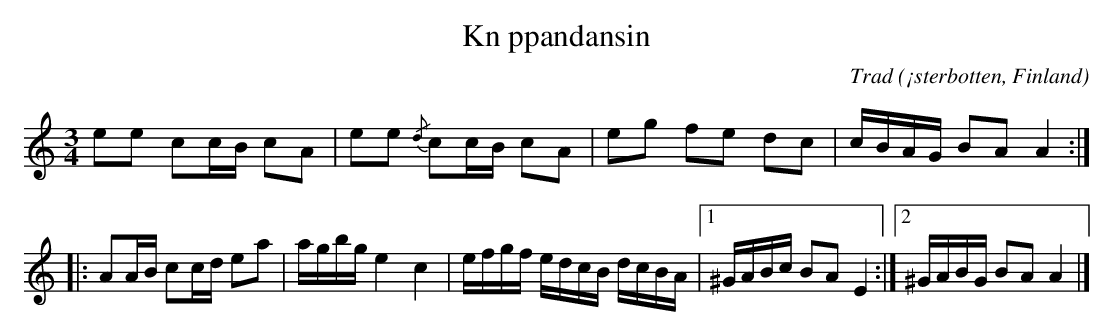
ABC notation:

X:1
T: Kn ppandansin
O: ¡sterbotten, Finland
C: Trad
M: 3/4
L: 1/16
K: Am
e2e2 c2cB c2A2 | e2e2 {/d}c2cB c2A2 | e2g2 f2e2 d2c2 | cBAG B2A2 A4 ::
A2AB c2cd e2a2 | agbg e4 c4 | efgf edcB dcBA |1 ^GABc B2A2 E4 :|2 ^GABG B2A2 A4 |]
